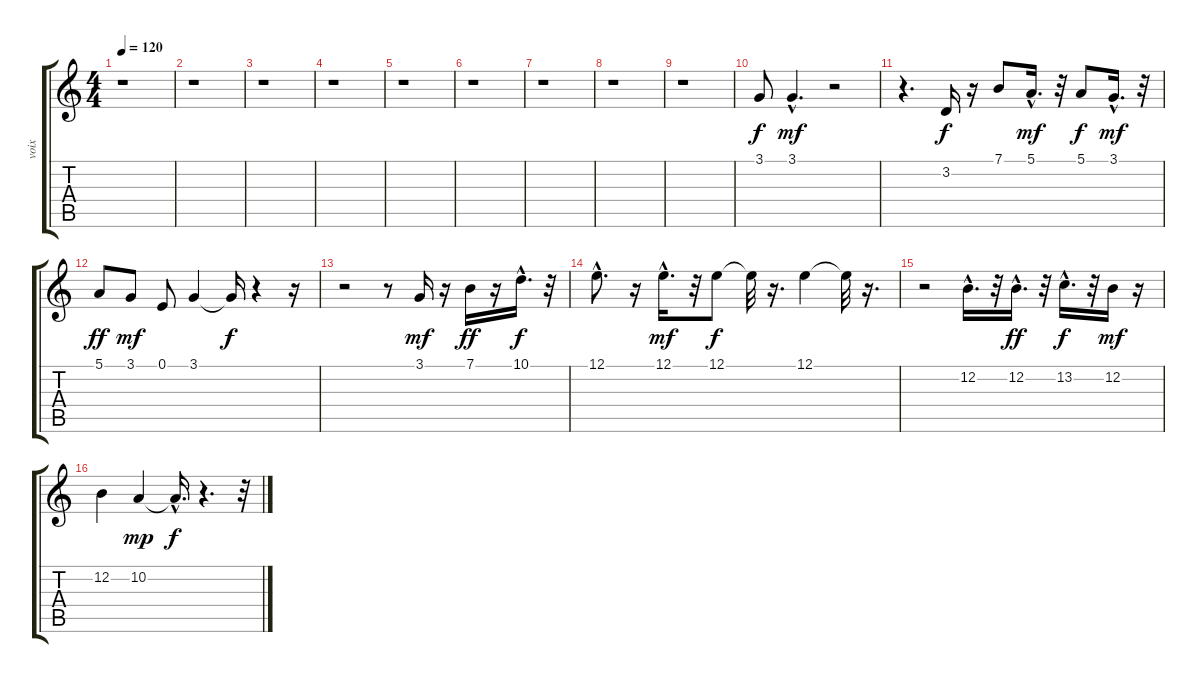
\track ("voix" "voix") {instrument harmonica}
\staff {score tabs}
\tuning (E4 B3 G3 D3 A2 E2) {hide}
\ts (4 4)
\tempo 120
\clef g2
\ks c
r.1{dy f instrument harmonica} |
r.1 |
r.1 |
r.1 |
r.1 |
r.1 |
r.1 |
r.1 |
r.1 |
3.1.8 3.1{hac}.4{d dy mf} r.2 |
r.4{d} 3.2.16{dy f} r.16 7.1.8 5.1{hac}.16{d dy mf} r.32 5.1.8{dy f} 3.1{hac}.16{d dy mf} r.32 |
5.1.8{dy ff} 3.1.8{dy mf} 0.1.8 3.1.4 3.1{t}.16{dy f} r.4 r.16 |
r.2 r.8 3.1.16{dy mf} r.16 7.1.16{dy ff} r.16 10.1{hac}.16{d dy f} r.32 |
12.1{hac}.8{d} r.16 12.1{hac}.16{d dy mf} r.32 12.1.8{dy f} 12.1{t}.32 r.16{d} 12.1.4 12.1{t}.32 r.16{d} |
r.2 12.2{hac}.16{d} r.32 12.2{hac}.16{d dy ff} r.32 13.2{hac}.16{d dy f} r.32 12.2.16{dy mf} r.16 |
12.2.4 10.2.4{dy mp} 10.2{hac t}.16{d dy f} r.4{d} r.32
